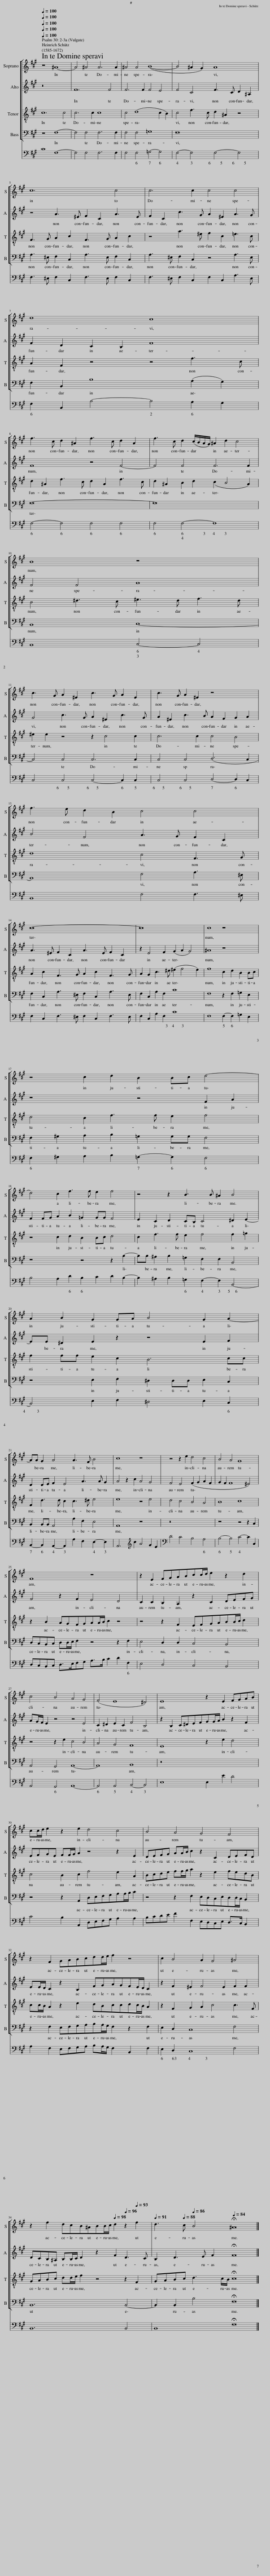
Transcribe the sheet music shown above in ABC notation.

X:1
%%score [ 1 2 3 4 ] 5
L:1/8
Q:1/4=100
M:none
I:linebreak $
K:A
V:1 treble
V:2 treble
V:3 treble-8
V:4 bass
V:5 bass
V:1
 z8 ^A8- | A4 ^A4 A6 A2 | ^A4 A4 (B8- | B4 ^A2 G2) A8 |$ c12 c4 | %5
 c6 c2 c4 c4 |$ d8 c8 |$ f3 c d2 ^A2 f3 c d2 A2 | f3 c d2 (c/B/A/G/) ^A2 d2 c4 |$ B8 z8 |$ %10
 c3 G A2 ^E2 c3 G A2 E2 | c3 G A2 ^E2 z8 |$ f3 e d2 B2 c4 c4 |$ c16- | c16 | %15
 c8 z8 |$ z4 c2 d2 B2 Bc d4- |$ d4 c2 f3 f e2 f4 | z4 z2 B3 B ^A2 B4 |$ A2 B2 G2 GA B4 G2 A2- |$ %20
 AA G2 A4 A3 F B4 | c8 z8 | z4 z2 e2 d4 c4 | B4 A4 G8 |$ F8 z8 | %25
 z2 E2 FGABcc/d/ e2 z2 d2 |$ c4 B4 A4 G4 | (F4 E8 ^D4) | E8 z2 E2 FGAB |$ cc/d/ e2 z2 e2 d4 c4 | %30
 B4 A4 G4 F4 |$ z2 F2 GABcdd/e/ f2 z4 | c2 B4 A2 G4 ^A4 |$ z2 f2 dcB^ABB/c/[Q:1/4=98] d2[Q:1/4=96] z2[Q:1/4=93] f2 |[Q:1/4=91] d3[Q:1/4=88] c[Q:1/4=86] B4[Q:1/4=84] !fermata!^A16 |] %35
V:2
 z16 | F12 F4 | F6 F2 F4 E4 | F4 C4 F3 C D2 ^A,2 |$ z4 A3 ^E F2 C2 A3 E | %5
 F2 C2 c3 G A2 ^E2 A3 G |$ F2 D2 C2 B,2 F8 |$ F8 z4 F4- | F4 F4 F6 F2 |$ F4 F4 A8 |$ %10
 G4 c3 G A2 ^E2 c3 G | A2 ^E2 c3 B A2 F2 G2 A2 |$ B4 F4 A3 G F2 C2 |$ A3 ^E F2 C2 A3 E F2 C2 | z2 E4 F2 (G2 A2 G4) | %15
 ^A8 z8 |$ z8 z4 F2 A2 |$ F2 FG A2 B2 =G2 GG F4 | E2 C2 D2 CB, C4 ^D2 E2- |$ EE ^D2 E2 z2 z4 E2 F2 |$ %20
 D2 DE F2 E4 A3 A G2 | A4 z2 c2 A4 G4 | F4 E4 (F2 G2 A2 F2 | G2 F2 F8 ^E4) |$ F4 z2 F2 E4 D4 | %25
 C2 C2 B,2 A,2 z2 C2 DEFG |$ AG/F/ E2 z4 z4 E4 | C2 ^D2 E2 C2 F4 B,4 | z2 B,2 C^DEFGG/A/ B2 z2 F2 |$ EFGE FF/G/ A2 z4 z2 E2 | %30
 DEFG AA/B/ c2 z2 C2 DEFD |$ EE/D/ C2 z2 B,2 FGAGFE/D/ C2 | z2 F2 ^E2 F4 E2 F2 F2 |$ DCB,^A, B,B,/C/ D2 z2 F2 D3 C | B,2 D3 E F2 !fermata!F16 |] %35
V:3
 c12 c4 | c6 c2 c8 | c4 (d8 c2 B2) | c4 f3 c d2 ^A2 z4 |$ F3 G A2 c2 F3 G A2 c2 | %5
 z4 a3 ^e f2 c2 =e3 c |$ A2 F2 z4 z4 f3 c |$ d2 ^A2 f3 c d2 A2 f3 c | d2 ^A2 B2 d2 (c2 B4 A2) |$ B4 ^d3 c ^e3 d f3 d |$ %10
 ^e2 e2 z4 z2 c4 c2 | c6 c2 c4 B4 |$ d8 c4 F3 G |$ A2 c2 F3 G A2 c2 F3 G | A2 G2 c3 ^d (^e2 f4 e2) | %15
 f8 c2 d2 B2 Bc |$ d4 c2 f3 f e2 f4 |$ z4 c2 d2 B2 Bc d4 | c2 f3 f e2 f4 f2 =g2 |$ f2 ff e2 c2 B6 cc |$ %20
 F2 d3 d c2 c3 ^d e4 | e8 z4 e4 | d4 c4 B4 A4 | B8 c8 |$ z2 B2 AGFGAA/B/ c2 z4 | %25
 z4 z2 F2 EFGABB/c/ d2 |$ z4 z2 e2 c4 B4 | A4 G4 F8 | E8 z2 e2 d4 |$ c4 B2 c2 f4 e2 A2 | %30
 Bcde ff/g/ a2 z2 e2 fedB |$ cc/B/ A2 z2 e2 dBccdc/B/ A2 | z2 F2 G2 A2 c4 c3 F |$ GABc dd/e/ f2 z4 z2 F2 | GABc d3 c/B/ !fermata!c16 |] %35
V:4
 z8 F,8- | F,4 F,4 F,6 F,2 | F,4 F,4 =G,8 | F,16 |$ A,3 ^E, F,2 C,2 A,3 E, F,2 C,2 | %5
 A,3 ^E, F,2 C,2 z4 A,3 E, |$ F,2 B,,2 B,8 (A,2 G,2) |$ F,16- | F,16 |$ B,,8 C,8- |$ %10
 C,4 C,4 C,6 C,2 | C,4 C,4 (D,6 C,2 |$ B,,8) F,4 A,3 ^E, |$ F,2 C,2 A,3 ^E, F,2 C,2 A,3 E, | F,2 C,2 A,2 F,2 C8 | %15
 F,8 z2 F,2 =G,2 E,2 |$ F,2 ^G,2 A,2 B,2 =G,2 G,G, F,4 |$ z8 z4 z2 B,2- | B,B, ^A,2 B,2 =G,2 F,2 F,2 B,,4 |$ z4 E,2 F,2 ^D,2 D,D, E,2 C,2 |$ %20
 B,,2 B,,B,, A,,4 A,2 F,2 E,4 | A,,8 z8 | z16 | z8 z4 z2 C,2 |$ D,C,B,,C, D,D,/E,/ F,2 z4 z2 F,2 | %25
 E,4 D,2 D,2 C,4 B,,4 |$ A,,4 G,,4 A,,8- | A,,8 B,,8 | z16 |$ z4 z2 A,,2 D,E,F,G,A,A,/B,/ C2 | %30
 z4 z2 F,2 E,D,C,E,D,D,/C,/ B,,2 |$ z2 F,2 E,F,G,A,B,A,/G,/ F,2 z2 F,2 | E,2 D,2 C,8 F,4 |$ B,,12 B,,4- | B,,2 B,,2 B,4 !fermata!F,16 |] %35
V:5
 C8 F,8- | F,4 F,4 F,6 F,2 | F,4 F,4 =G,4- G,4 | F,4- F,4 F,4- F,4 |$ F,3 ^E, F,2 C,2 F,3 E, F,2 C,2 | %5
 F,3 ^E, F,2 C,2 F,2 C,2 A,3 E, |$ F,2 B,,2 B,4- B,4 A,2 G,2 |$ F,4- F,4 F,4 F,4 | F,4 F,4- F,8 |$ B,,8 C,4- C,4 |$ %10
 C,4 C,4 C,4- C,2 C,2 | C,4 C,4 D,4- D,2 C,2 |$ B,,8 F,4 F,3 ^E, |$ F,2 C,2 F,3 ^E, F,2 C,2 F,3 E, | F,2 C,2 A,2 F,2 C8 | %15
 F,8 F,2- F,2 =G,2 E,2 |$ F,2 ^G,2 A,2 B,2 =G,2- G,2 F,4 |$ B,4 A,2 D2 B,2 C2 D2 B,2- | B,2 ^A,2 B,2 =G,2 F,2- F,2 B,,4- |$ B,,4 E,2 F,2 ^D,4 E,2 C,2 |$ %20
 B,,2- B,,2 A,,2- A,,2 A,2 F,2 E,2- E,2 | A,,6[K:treble] c2 A4 G2 E2 | D4 C4 B,4 A,4 | B,4- B,4 C4- C2 C,2 |$ D,C,B,,C, D,>E,F,G, A,>B, C2 D2 F,2 | %25
 E,4 D,4 C,4 B,,4 |$ A,,4 G,,4 A,,8- | A,,4 A,,4 B,,4- B,,4 | E,8 E,2 E2 D4 |$ C4 B,2 A,,2 D,E,F,G, A,2 A,2 | %30
 B,CDE F2 F,2 E,D,C,E, D,>C, B,,2 |$ A,2 F,2 E,F,G,A, B,A,/G,/ F,2 B,,2 F,2 | E,2 D,2 C,8 F,4 |$ B,,12 B,,4 | B,,8 !fermata!F,16 |] %35
